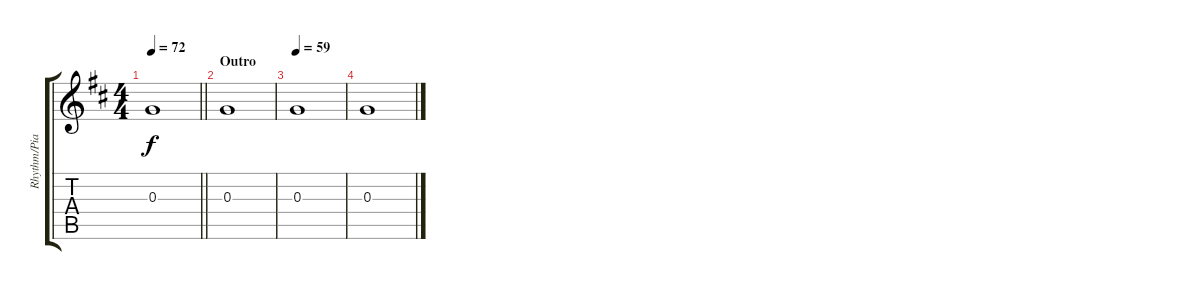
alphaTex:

\track ("Rhythm/Piano on Hello" "Rhythm/Pia") {instrument acousticguitarsteel}
\staff {score tabs}
\tuning (E4 B3 G3 D3 A2 E2) {hide}
\ts (4 4)
\tempo 72
\clef g2
\barLineRight lightlight
\ks d
0.3.1{dy f} |
\section ("" "Outro")
0.3.1 |
\tempo 59
0.3.1 |
0.3.1
